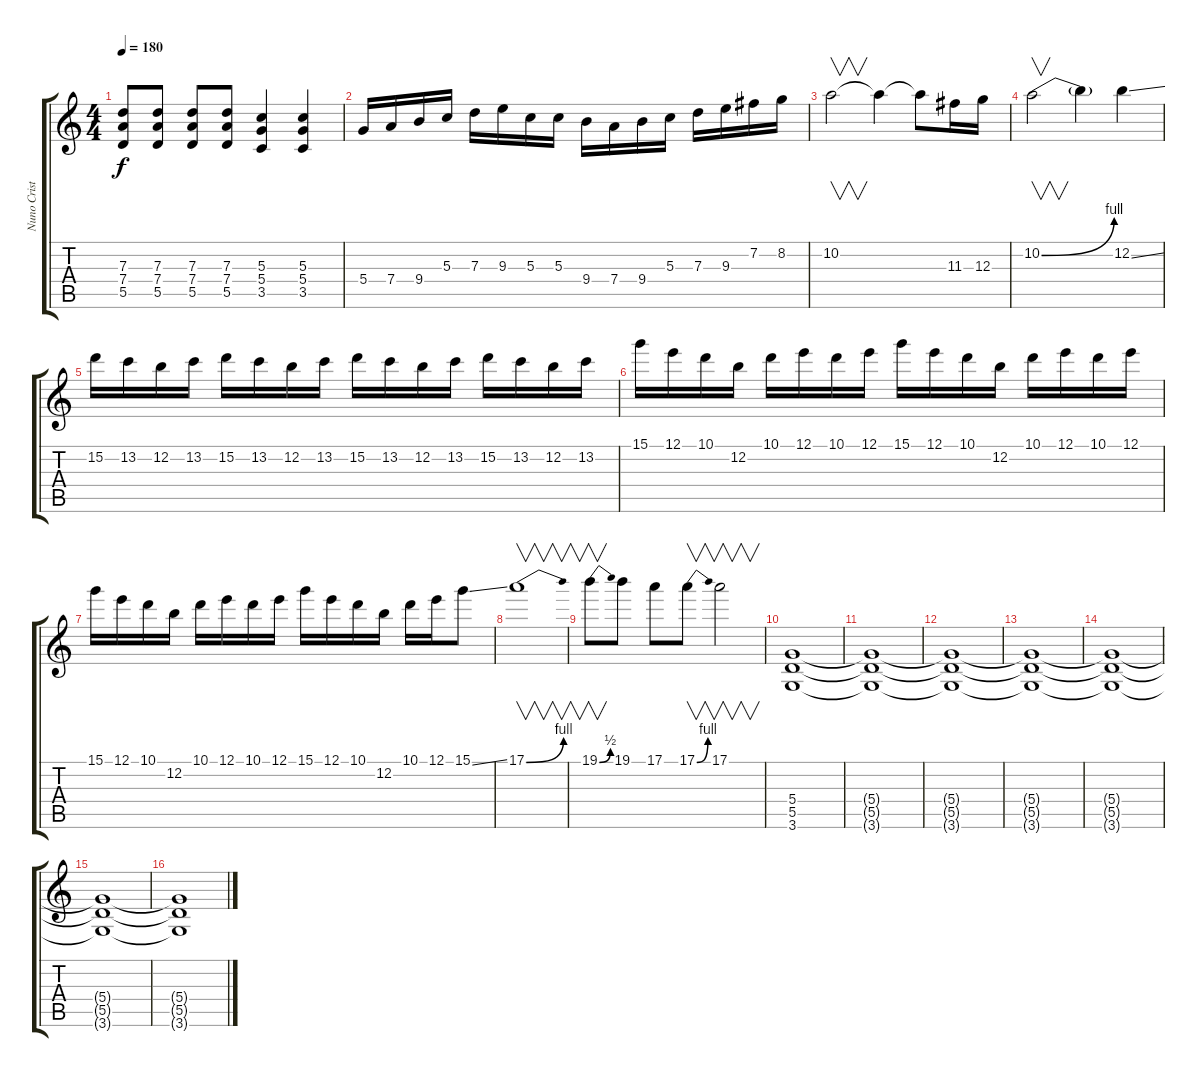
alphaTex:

\track ("Nuno Cristóvão" "Nuno Crist") {instrument overdrivenguitar}
\staff {score tabs}
\tuning (E4 B3 G3 D3 A2 E2) {hide}
\ts (4 4)
\tempo 180
\clef g2
\ks c
(7.3 7.4 5.5).8{dy f} (7.3 7.4 5.5).8 (7.3 7.4 5.5).8 (7.3 7.4 5.5).8 (5.3 5.4 3.5).4 (5.3 5.4 3.5).4 |
5.4.16 7.4.16 9.4.16 5.3.16 7.3.16 9.3.16 5.3.16 5.3.16 9.4.16 7.4.16 9.4.16 5.3.16 7.3.16 9.3.16 7.2.16 8.2.16 |
10.2.2{v} 10.2{t}.4 10.2{t}.8 11.3.16 12.3.16 |
10.2{be (bend 0 0 60 4)}.2{v} 10.2{t}.4 12.2{ss}.4 |
15.2.16 13.2.16 12.2.16 13.2.16 15.2.16 13.2.16 12.2.16 13.2.16 15.2.16 13.2.16 12.2.16 13.2.16 15.2.16 13.2.16 12.2.16 13.2.16 |
15.1.16 12.1.16 10.1.16 12.2.16 10.1.16 12.1.16 10.1.16 12.1.16 15.1.16 12.1.16 10.1.16 12.2.16 10.1.16 12.1.16 10.1.16 12.1.16 |
15.1.16 12.1.16 10.1.16 12.2.16 10.1.16 12.1.16 10.1.16 12.1.16 15.1.16 12.1.16 10.1.16 12.2.16 10.1.16 12.1.16 15.1{ss}.8 |
17.1{be (bend 0 0 60 4)}.1{v} |
19.1{be (bend 0 0 60 2)}.8{v} 19.1.8 17.1.8 17.1{be (bend 0 0 60 4)}.8{v} 17.1.2{v} |
(5.4 5.5 3.6).1 |
(5.4{t} 5.5{t} 3.6{t}).1 |
(5.4{t} 5.5{t} 3.6{t}).1 |
(5.4{t} 5.5{t} 3.6{t}).1 |
(5.4{t} 5.5{t} 3.6{t}).1 |
(5.4{t} 5.5{t} 3.6{t}).1 |
(5.4{t} 5.5{t} 3.6{t}).1
